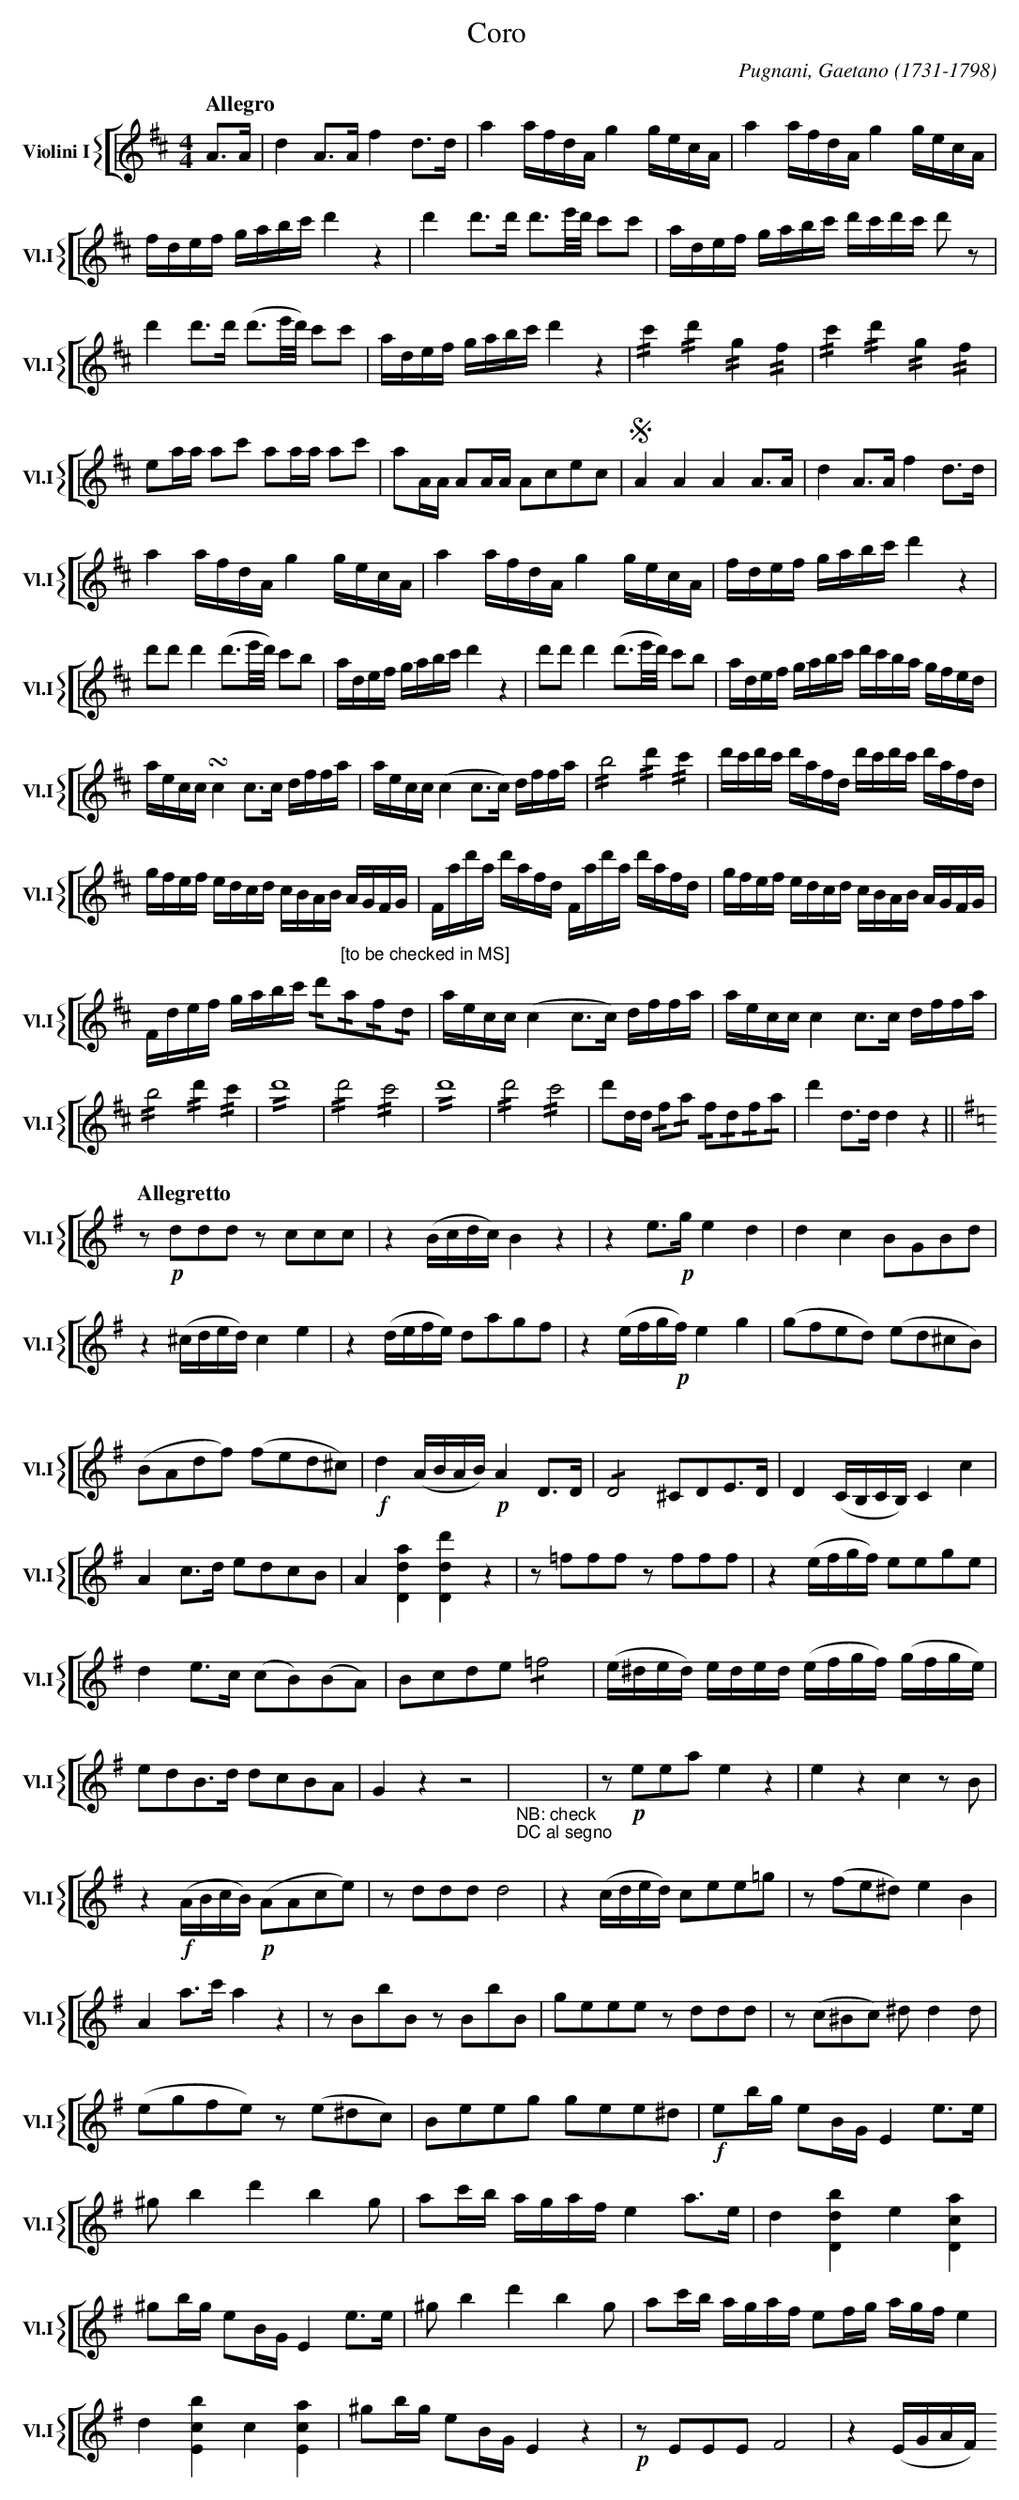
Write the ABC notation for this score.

X:1
T:Coro
C:Pugnani, Gaetano (1731-1798)
M:4/4
L:1/4
K:D
V: 11 clef=treble name="Violini I" sname="Vl.I"
%%staves [{ 11 }]
[Q:"Allegro"]  A/>A/ | d A/>A/  f d/>d/ | a a//f//d//A// g g//e//c//A// | a a//f//d//A// g g//e//c//A// | \
   f//d//e//f// g//a//b//c'// d'z | d' d'/>d'/ d'3/4e'/8d'/8 c'/c'/ | a//d//e//f// g//a//b//c'// d'//c'//d'//c'// d'/z/ |  \
   d' d'/>d'/ (d'3/4e'/8d'/8) c'/c'/ | a//d//e//f// g//a//b//c'// d' z | \
   !//!c'!//!d'!//!g!//!f |  !//!c'!//!d'!//!g!//!f | e/a//a// a/c'/ a/a//a// a/c'/ | \
   a/A//A// A/A//A// A/c/e/c/ | !segno! AAAA/>A/ | \
   d A/>A/  f d/>d/ | a a//f//d//A// g g//e//c//A// | a a//f//d//A// g g//e//c//A// | \
   f//d//e//f// g//a//b//c'// d'z | d'/d'/ d' (d'3/4e'/8d'/8) c'/b/ | a//d//e//f// g//a//b//c'// d'z | \
   d'/d'/ d' (d'3/4e'/8d'/8) c'/b/ | a//d//e//f// g//a//b//c'// d'//c'//b//a// g//f//e//d// | \
   a//e//c//c// !turn!c c/>c/ d//f//f//a// | a//e//c//c// (c c/>c/) d//f//f//a// | !//!b2 !//!d' !//!c' | \
   d'//c'//d'//c'// d'//a//f//d// d'//c'//d'//c'// d'//a//f//d// | g//f//e//f// e//d//c//d// c//B//A//B// "_[to be checked in MS]" A//G//F//G// | \
   F//a//d'//a// d'//a//f//d// F//a//d'//a// d'//a//f//d// | g//f//e//f// e//d//c//d// c//B//A//B//  A//G//F//G// | \
   F//d//e//f// g//a//b//c'// !/!d'/!/!a/!/!f/!/!d/ | a//e//c//c// (c c/>c/) d//f//f//a// |  a//e//c//c// c c/>c/ d//f//f//a// | \
   !//!b2 !//!d' !//!c' | !//!d'4 | !//!d'2 !//!c'2 | !//!d'4 | !//!d'2 !//!c'2 | d'/d//d// !/!f/!/!a/ !/!f/!/!d/!/!f/!/!a/ | \
   d' d/>d/ d z || \
[Q:"Allegretto"][K:G] z/!p!d/d/d/ z/c/c/c/ | z (B//c//d//c//) Bz | ze/>!p!g/ ed | dcB/G/B/d/ | z (^c//d//e//d//) ce | \
   z (d//e//f//e//) d/a/g/f/ | z (e//f//g//!p!f//) eg | (g/f/e/d/) (e/d/^c/B/) | \
   (B/A/d/f/) (f/e/d/^c/) | !f!d (A//B//A//B//) !p!A D/>D/ | !/!D2 ^C/D/E/>D/ | \
   D (C/4B,/4C/4B,/4) Cc | A c/2>d/2 e/2d/2c/2B/2 | A [Dda][Ddd']z | z/2=f/2f/2f/2 z/2f/2f/2f/2 | \
   z(e/4f/4g/4f/4) e/2e/2g/2e/2 | de/2>c/2 (c/2B/2)(B/2A/2) | B/2c/2d/2e/2 !/!=f2 | \
   (e/4^d/4e/4d/4) e/4d/4e/4d/4 (e/4f/4g/4f/4) (g/4f/4g/4e/4) | e/d/B/>d/ d/c/B/A/ | Gzz2 | \
   "_NB: check" "_DC al segno" X | z/!p!e/e/a/ ez | ezcz/B/ | z !f!(A//B//c//B//) (!p!A/A/c/e/) | \
   z/d/d/d/ d2 | z (c//d//e//d//) c/e/e/=g/ | z/(f/e/^d/) eB | A a/>c'/ az | z/B/b/B/ z/B/b/B/ |\
   g/e/e/e/ z/d/d/d/ | z/(c/^B/c/) ^d/dd/ | (e/g/f/e/) z/(e/^d/c/) | B/e/e/g/ g/e/e/^d/ | \
   !f!e/b//g// e/B//G// E e/>e/ | ^g/bd'bg/ | a/c'//b// a//g//a//f// e a/>e/ | d[Ddb]e[Dca] |\
   ^g/b//g// e/B//G// E e/>e/ | ^g/bd'bg/ |  a/c'//b// a//g//a//f// e/f//g// a//g//f//e(( | \
   d [Ecb]c[Eca] | ^g/b//g// e/B//G// Ez | !p!z/E/E/E/ F2 | z (E//G//A//F//) \
